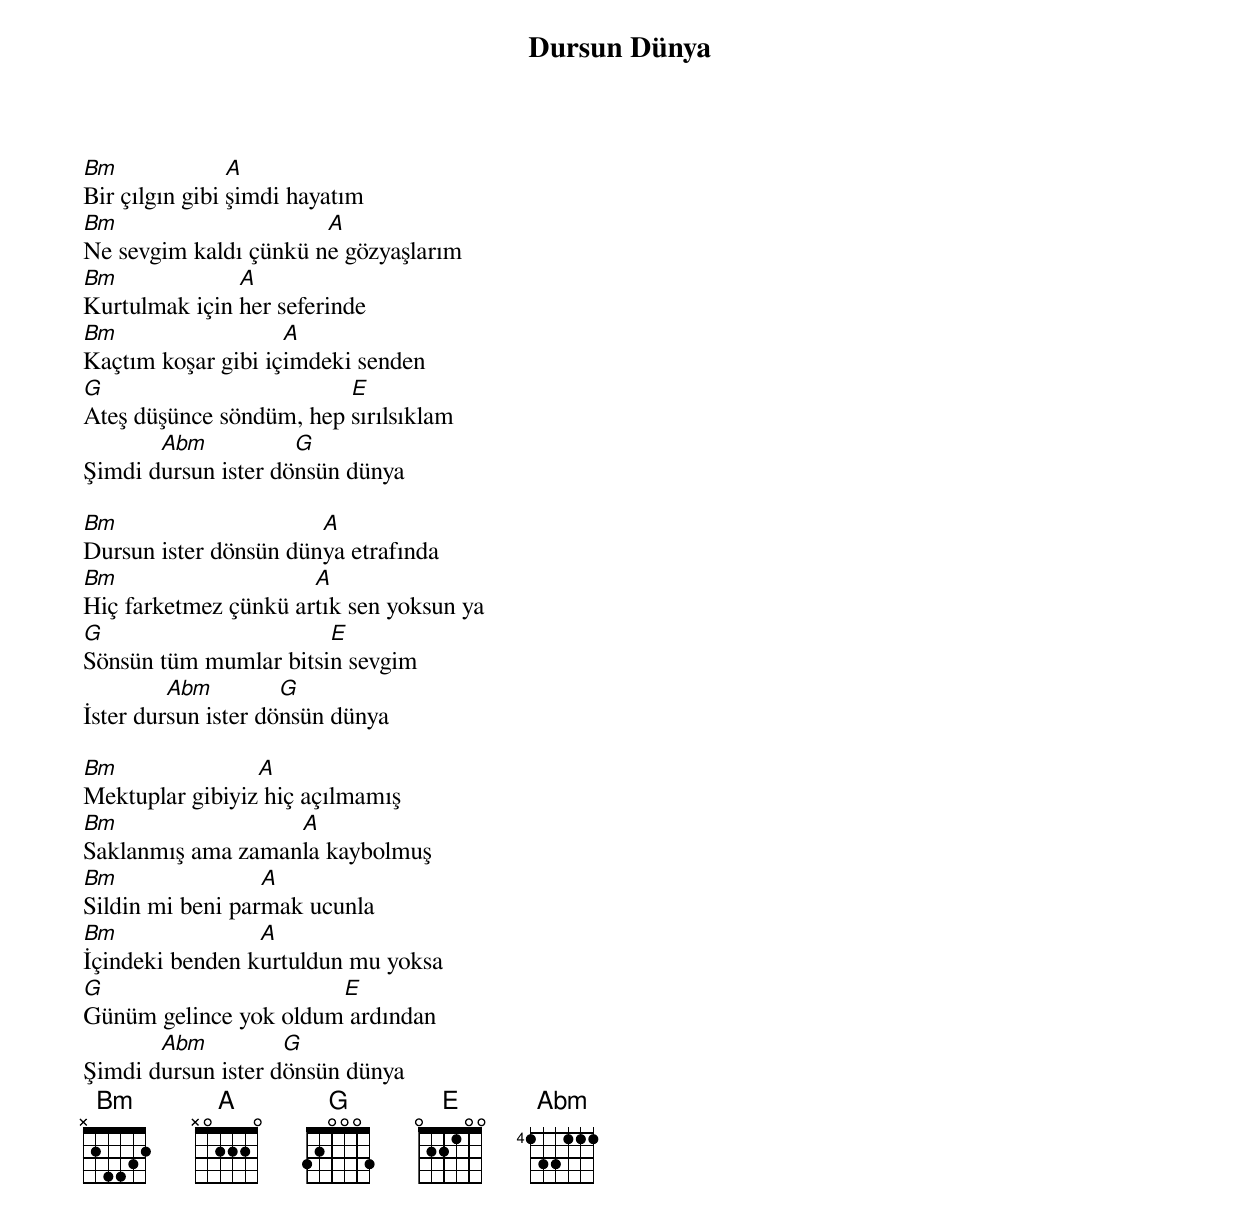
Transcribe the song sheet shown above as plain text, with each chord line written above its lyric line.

{title: Dursun Dünya}
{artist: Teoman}

Bm              A
Bir çılgın gibi şimdi hayatım
Bm                     A
Ne sevgim kaldı çünkü ne gözyaşlarım
Bm             A
Kurtulmak için her seferinde
Bm                  A
Kaçtım koşar gibi içimdeki senden
G                        E
Ateş düşünce söndüm, hep sırılsıklam
       Abm           G
Şimdi dursun ister dönsün dünya

Bm                     A
Dursun ister dönsün dünya etrafında
Bm                    A
Hiç farketmez çünkü artık sen yoksun ya
G                      E
Sönsün tüm mumlar bitsin sevgim
         Abm         G
İster dursun ister dönsün dünya

Bm               A
Mektuplar gibiyiz hiç açılmamış
Bm                 A
Saklanmış ama zamanla kaybolmuş
Bm                A
Sildin mi beni parmak ucunla
Bm               A
İçindeki benden kurtuldun mu yoksa
G                      E
Günüm gelince yok oldum ardından
       Abm          G
Şimdi dursun ister dönsün dünya
